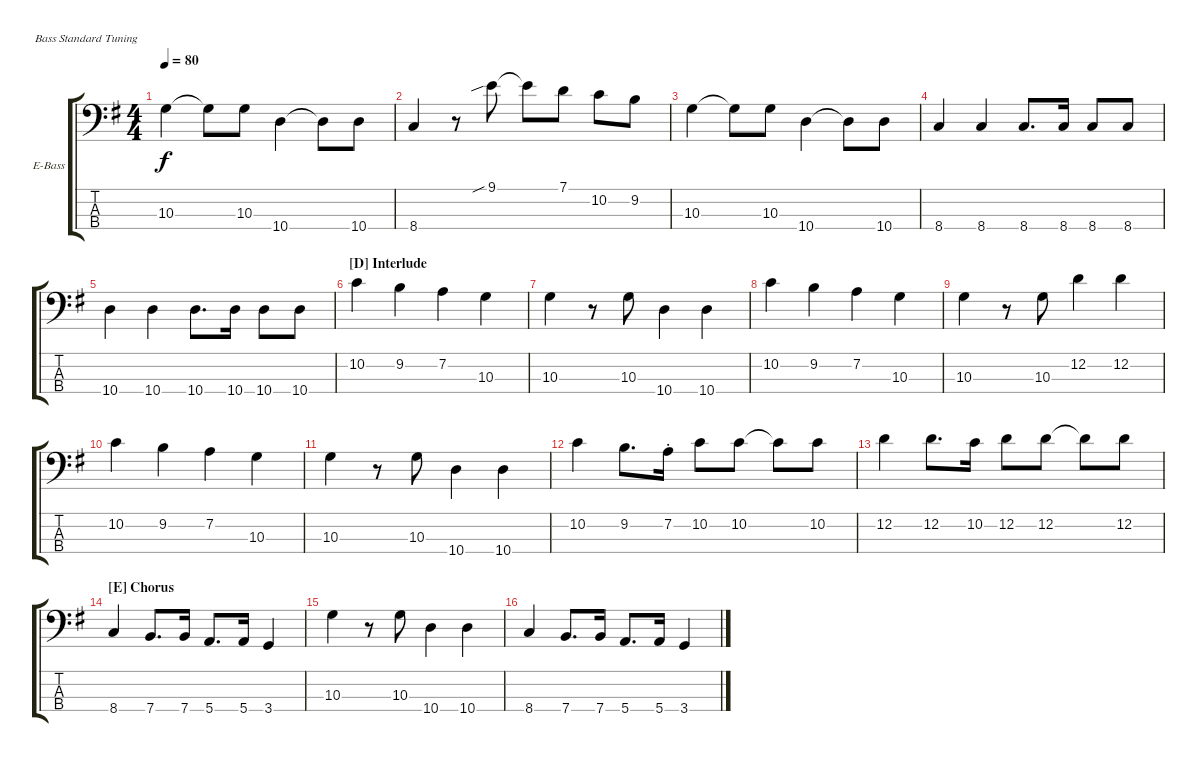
\defaultSystemsLayout 4
\bracketExtendMode groupsimilarinstruments
\firstSystemTrackNameOrientation horizontal
\otherSystemsTrackNameOrientation horizontal
\chordDiagramsInScore
\track ("Samuel Koisse (Bass)" "E-Bass") {instrument electricbassfinger}
\staff {score tabs}
\tuning (G2 D2 A1 E1)
\ts (4 4)
\tempo 80
\clef f4
\ks g
10.3.4{dy f} 10.3{t}.8 10.3.8 10.4.4 10.4{t}.8 10.4.8 |
8.4.4 r.8 9.1{sib}.8 9.1{t}.8 7.1.8 10.2.8 9.2.8 |
10.3.4 10.3{t}.8 10.3.8 10.4.4 10.4{t}.8 10.4.8 |
8.4.4 8.4.4 8.4.8{d} 8.4.16 8.4.8 8.4.8 |
10.4.4 10.4.4 10.4.8{d} 10.4.16 10.4.8 10.4.8 |
\section ("D" "Interlude")
10.2.4 9.2.4 7.2.4 10.3.4 |
10.3.4 r.8 10.3.8 10.4.4 10.4.4 |
10.2.4 9.2.4 7.2.4 10.3.4 |
10.3.4 r.8 10.3.8 12.2.4 12.2.4 |
10.2.4 9.2.4 7.2.4 10.3.4 |
10.3.4 r.8 10.3.8 10.4.4 10.4.4 |
10.2.4 9.2.8{d} 7.2{st}.16 10.2.8 10.2.8 10.2{t}.8 10.2.8 |
12.2.4 12.2.8{d} 10.2.16 12.2.8 12.2.8 12.2{t}.8 12.2.8 |
\section ("E" "Chorus")
8.4.4 7.4.8{d} 7.4.16 5.4.8{d} 5.4.16 3.4.4 |
10.3.4 r.8 10.3.8 10.4.4 10.4.4 |
8.4.4 7.4.8{d} 7.4.16 5.4.8{d} 5.4.16 3.4.4
